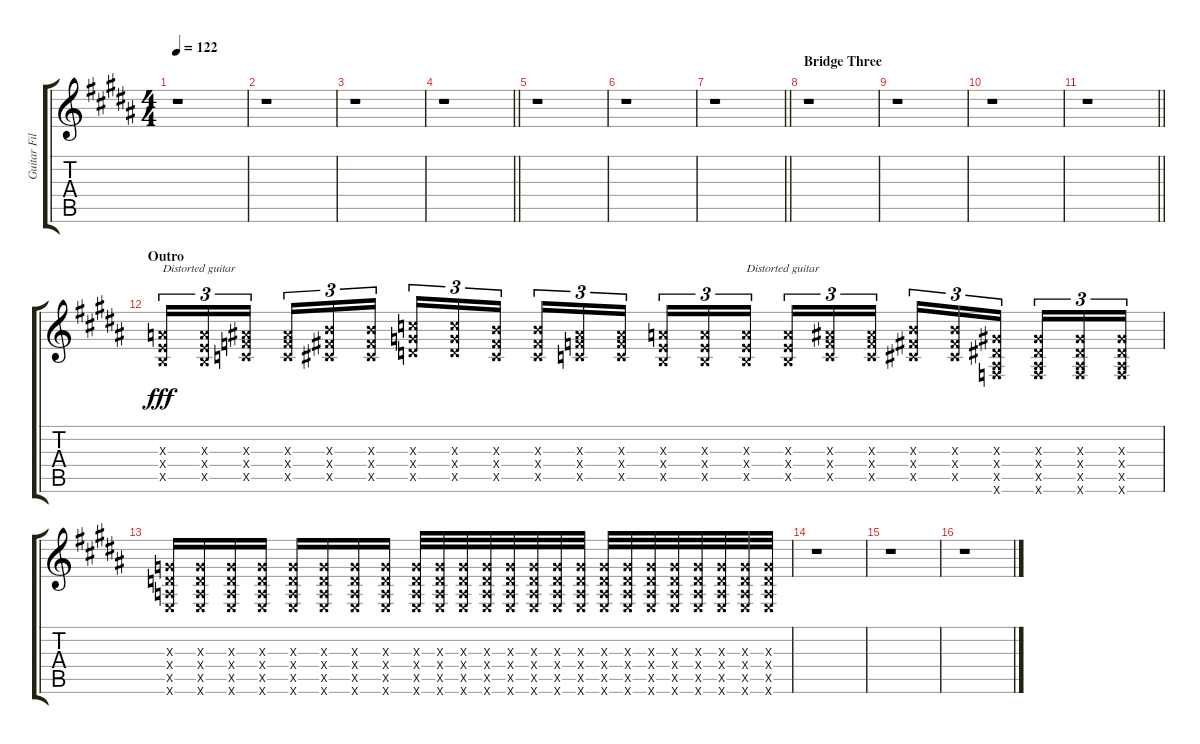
\track ("Guitar Fills" "Guitar Fil") {instrument electricguitarclean}
\staff {score tabs}
\tuning (E4 B3 G3 D3 A2 E2) {hide}
\ts (4 4)
\tempo 122
\clef g2
\ks b
r.1{dy f} |
r.1 |
r.1 |
\barLineRight lightlight
r.1 |
r.1 |
r.1 |
\barLineRight lightlight
r.1 |
\section ("" "Bridge Three")
r.1 |
r.1 |
r.1 |
\barLineRight lightlight
r.1 |
\section ("" "Outro")
(2.3{x} 2.4{x} 2.5{x}).16{tu (3 2) txt "Distorted guitar" dy fff instrument overdrivenguitar} (2.3{x} 2.4{x} 2.5{x}).16{tu (3 2)} (3.3{x} 3.4{x} 3.5{x}).16{tu (3 2) beam splitsecondary} (3.3{x} 3.4{x} 3.5{x}).16{tu (3 2)} (4.3{x} 4.4{x} 4.5{x}).16{tu (3 2)} (4.3{x} 4.4{x} 4.5{x}).16{tu (3 2)} (5.3{x} 5.4{x} 5.5{x}).16{tu (3 2)} (5.3{x} 5.4{x} 5.5{x}).16{tu (3 2)} (4.3{x} 4.4{x} 4.5{x}).16{tu (3 2) beam splitsecondary} (4.3{x} 4.4{x} 4.5{x}).16{tu (3 2)} (3.3{x} 3.4{x} 3.5{x}).16{tu (3 2)} (3.3{x} 3.4{x} 3.5{x}).16{tu (3 2)} (2.3{x} 2.4{x} 2.5{x}).16{tu (3 2)} (2.3{x} 2.4{x} 2.5{x}).16{tu (3 2)} (2.3{x} 2.4{x} 2.5{x}).16{tu (3 2) txt "Distorted guitar" instrument overdrivenguitar beam splitsecondary} (2.3{x} 2.4{x} 2.5{x}).16{tu (3 2)} (3.3{x} 3.4{x} 3.5{x}).16{tu (3 2)} (3.3{x} 3.4{x} 3.5{x}).16{tu (3 2)} (4.3{x} 4.4{x} 4.5{x}).16{tu (3 2)} (4.3{x} 4.4{x} 4.5{x}).16{tu (3 2)} (1.3{x} 1.4{x} 1.5{x} 1.6{x}).16{tu (3 2) beam splitsecondary} (1.3{x} 1.4{x} 1.5{x} 1.6{x}).16{tu (3 2)} (1.3{x} 1.4{x} 1.5{x} 1.6{x}).16{tu (3 2)} (1.3{x} 1.4{x} 1.5{x} 1.6{x}).16{tu (3 2)} |
(0.3{x} 0.4{x} 0.5{x} 0.6{x}).16 (0.3{x} 0.4{x} 0.5{x} 0.6{x}).16 (0.3{x} 0.4{x} 0.5{x} 0.6{x}).16 (0.3{x} 0.4{x} 0.5{x} 0.6{x}).16 (0.3{x} 0.4{x} 0.5{x} 0.6{x}).16 (0.3{x} 0.4{x} 0.5{x} 0.6{x}).16 (0.3{x} 0.4{x} 0.5{x} 0.6{x}).16 (0.3{x} 0.4{x} 0.5{x} 0.6{x}).16 (0.3{x} 0.4{x} 0.5{x} 0.6{x}).32 (0.3{x} 0.4{x} 0.5{x} 0.6{x}).32 (0.3{x} 0.4{x} 0.5{x} 0.6{x}).32 (0.3{x} 0.4{x} 0.5{x} 0.6{x}).32 (0.3{x} 0.4{x} 0.5{x} 0.6{x}).32 (0.3{x} 0.4{x} 0.5{x} 0.6{x}).32 (0.3{x} 0.4{x} 0.5{x} 0.6{x}).32 (0.3{x} 0.4{x} 0.5{x} 0.6{x}).32 (0.3{x} 0.4{x} 0.5{x} 0.6{x}).32 (0.3{x} 0.4{x} 0.5{x} 0.6{x}).32 (0.3{x} 0.4{x} 0.5{x} 0.6{x}).32 (0.3{x} 0.4{x} 0.5{x} 0.6{x}).32 (0.3{x} 0.4{x} 0.5{x} 0.6{x}).32 (0.3{x} 0.4{x} 0.5{x} 0.6{x}).32 (0.3{x} 0.4{x} 0.5{x} 0.6{x}).32 (0.3{x} 0.4{x} 0.5{x} 0.6{x}).32 |
r.1 |
r.1 |
r.1
